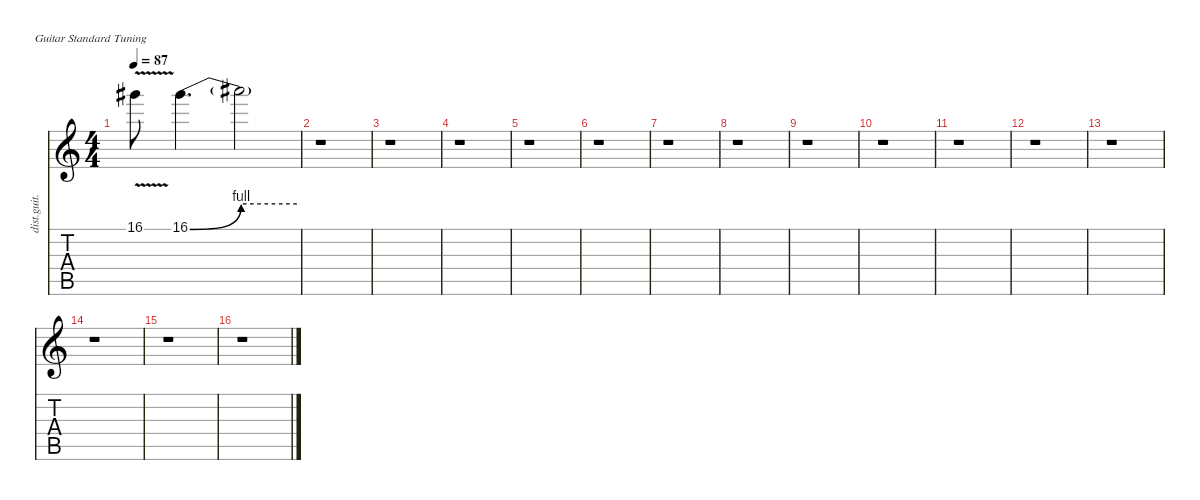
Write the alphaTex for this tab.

\defaultSystemsLayout 4
\hideDynamics
\bracketExtendMode nobrackets
\otherSystemsTrackNameOrientation horizontal
\track ("Lead Guitar" "dist.guit.") {instrument distortionguitar}
\staff {score tabs}
\tuning (E4 B3 G3 D3 A2 E2)
\ts (4 4)
\tempo 87
\clef g2
\ks c
16.1{v t acc #}.8{dy f beam Down} 16.1{be (bend 0 0 60 4) acc #}.4{d beam Down} 16.1{be (hold 0 4 60 4) t}.2{beam Down} |
r.1{beam Down} |
r.1{beam Down} |
r.1{beam Down} |
r.1{beam Down} |
r.1{beam Down} |
r.1{beam Down} |
r.1{beam Down} |
r.1{beam Down} |
r.1{beam Down} |
r.1{beam Down} |
r.1{beam Down} |
r.1{beam Down} |
r.1{beam Down} |
r.1{beam Down} |
r.1{beam Down}
